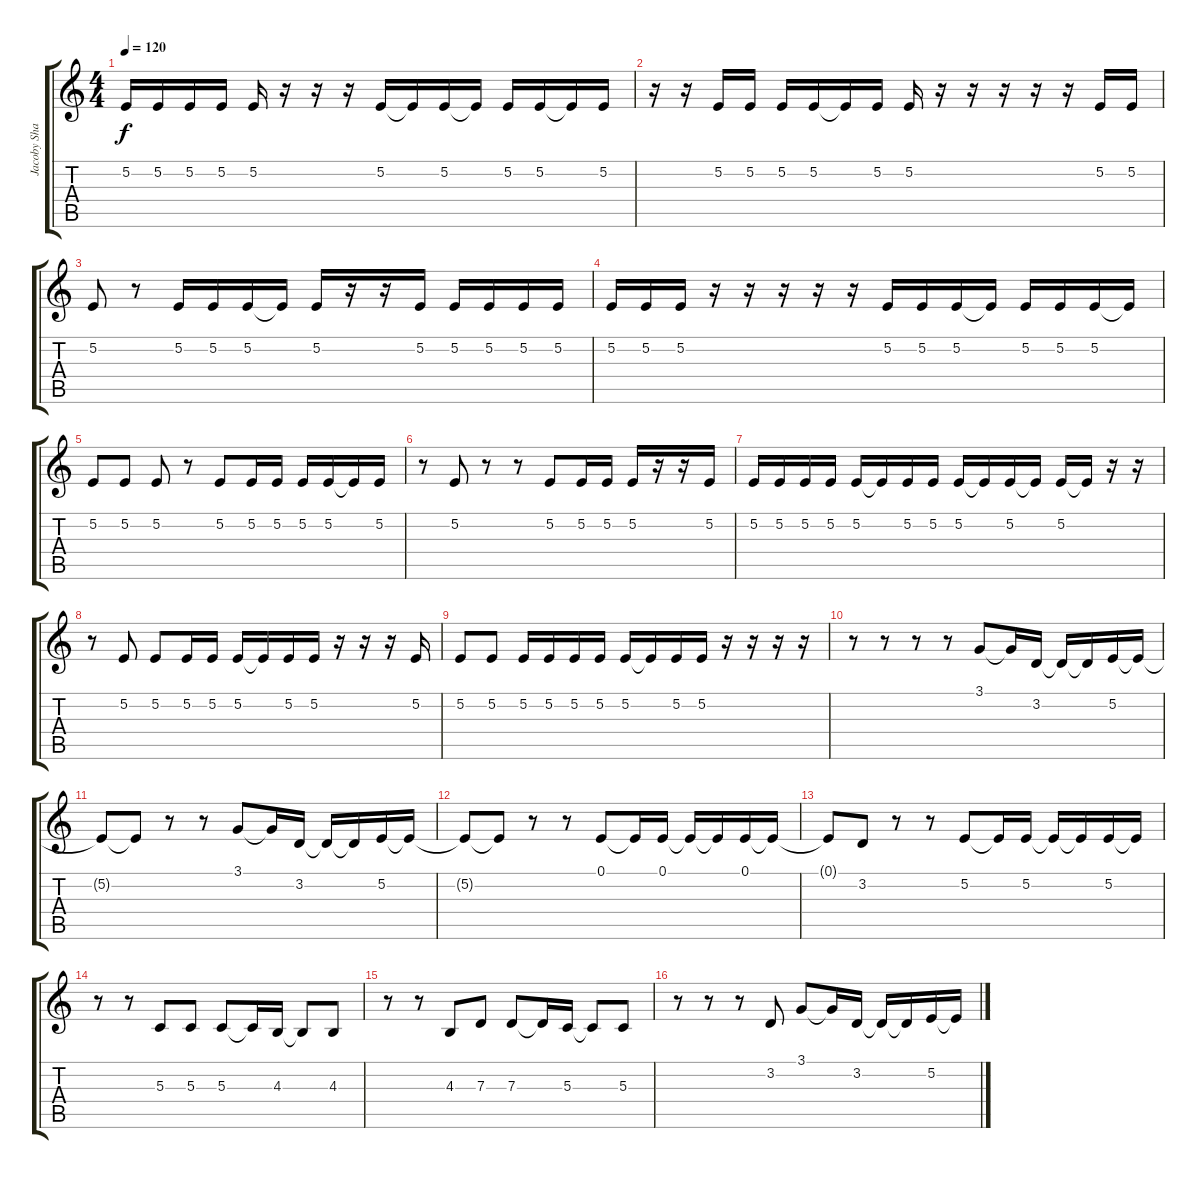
\track ("Jacoby Shaddix (Vocals)" "Jacoby Sha") {instrument lead2sawtooth}
\staff {score tabs}
\tuning (E4 B3 G3 D3 A2 E2) {hide}
\ts (4 4)
\tempo 120
\clef g2
\ks c
5.2{t}.16{dy f} 5.2.16 5.2.16 5.2.16 5.2.16 r.16 r.16 r.16 5.2.16 5.2{t}.16 5.2.16 5.2{t}.16 5.2.16 5.2.16 5.2{t}.16 5.2.16 |
r.16 r.16 5.2.16 5.2.16 5.2.16 5.2.16 5.2{t}.16 5.2.16 5.2.16 r.16 r.16 r.16 r.16 r.16 5.2.16 5.2.16 |
5.2.8 r.8 5.2.16 5.2.16 5.2.16 5.2{t}.16 5.2.16 r.16 r.16 5.2.16 5.2.16 5.2.16 5.2.16 5.2.16 |
5.2.16 5.2.16 5.2.16 r.16 r.16 r.16 r.16 r.16 5.2.16 5.2.16 5.2.16 5.2{t}.16 5.2.16 5.2.16 5.2.16 5.2{t}.16 |
5.2.8 5.2.8 5.2.8 r.8 5.2.8 5.2.16 5.2.16 5.2.16 5.2.16 5.2{t}.16 5.2.16 |
r.8 5.2.8 r.8 r.8 5.2.8 5.2.16 5.2.16 5.2.16 r.16 r.16 5.2.16 |
5.2.16 5.2.16 5.2.16 5.2.16 5.2.16 5.2{t}.16 5.2.16 5.2.16 5.2.16 5.2{t}.16 5.2.16 5.2{t}.16 5.2.16 5.2{t}.16 r.16 r.16 |
r.8 5.2.8 5.2.8 5.2.16 5.2.16 5.2.16 5.2{t}.16 5.2.16 5.2.16 r.16 r.16 r.16 5.2.16 |
5.2.8 5.2.8 5.2.16 5.2.16 5.2.16 5.2.16 5.2.16 5.2{t}.16 5.2.16 5.2.16 r.16 r.16 r.16 r.16 |
r.8 r.8 r.8 r.8 3.1.8 3.1{t}.16 3.2.16 3.2{t}.16 3.2{t}.16 5.2.16 5.2{t}.16 |
5.2{t}.8 5.2{t}.8 r.8 r.8 3.1.8 3.1{t}.16 3.2.16 3.2{t}.16 3.2{t}.16 5.2.16 5.2{t}.16 |
5.2{t}.8 5.2{t}.8 r.8 r.8 0.1.8 0.1{t}.16 0.1.16 0.1{t}.16 0.1{t}.16 0.1.16 0.1{t}.16 |
0.1{t}.8 3.2.8 r.8 r.8 5.2.8 5.2{t}.16 5.2.16 5.2{t}.16 5.2{t}.16 5.2.16 5.2{t}.16 |
r.8 r.8 5.3.8 5.3.8 5.3.8 5.3{t}.16 4.3.16 4.3{t}.8 4.3.8 |
r.8 r.8 4.3.8 7.3.8 7.3.8 7.3{t}.16 5.3.16 5.3{t}.8 5.3.8 |
r.8 r.8 r.8 3.2.8 3.1.8 3.1{t}.16 3.2.16 3.2{t}.16 3.2{t}.16 5.2.16 5.2{t}.16
